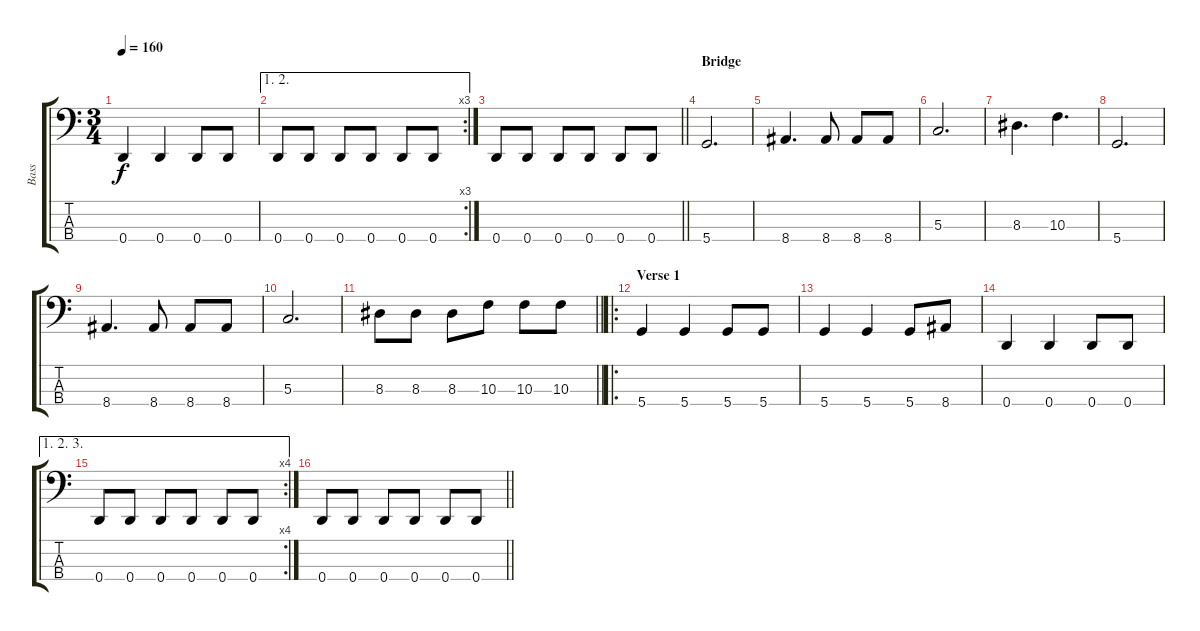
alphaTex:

\track ("Bass" "Bass") {instrument electricbassfinger}
\staff {score tabs}
\tuning (F2 C2 G1 D1) {hide}
\ts (3 4)
\tempo 160
\clef f4
\ks c
0.4.4{dy f} 0.4.4 0.4.8 0.4.8 |
\ae (1 2)
\rc 3
0.4.8 0.4.8 0.4.8 0.4.8 0.4.8 0.4.8 |
\barLineRight lightlight
0.4.8 0.4.8 0.4.8 0.4.8 0.4.8 0.4.8 |
\section ("" "Bridge")
5.4.2{d} |
8.4.4{d} 8.4.8 8.4.8 8.4.8 |
5.3.2{d} |
8.3.4{d} 10.3.4{d} |
5.4.2{d} |
8.4.4{d} 8.4.8 8.4.8 8.4.8 |
5.3.2{d} |
\barLineRight lightlight
8.3.8 8.3.8 8.3.8 10.3.8 10.3.8 10.3.8 |
\ro
\section ("" "Verse 1")
5.4.4 5.4.4 5.4.8 5.4.8 |
5.4.4 5.4.4 5.4.8 8.4.8 |
0.4.4 0.4.4 0.4.8 0.4.8 |
\ae (1 2 3)
\rc 4
0.4.8 0.4.8 0.4.8 0.4.8 0.4.8 0.4.8 |
\barLineRight lightlight
0.4.8 0.4.8 0.4.8 0.4.8 0.4.8 0.4.8
